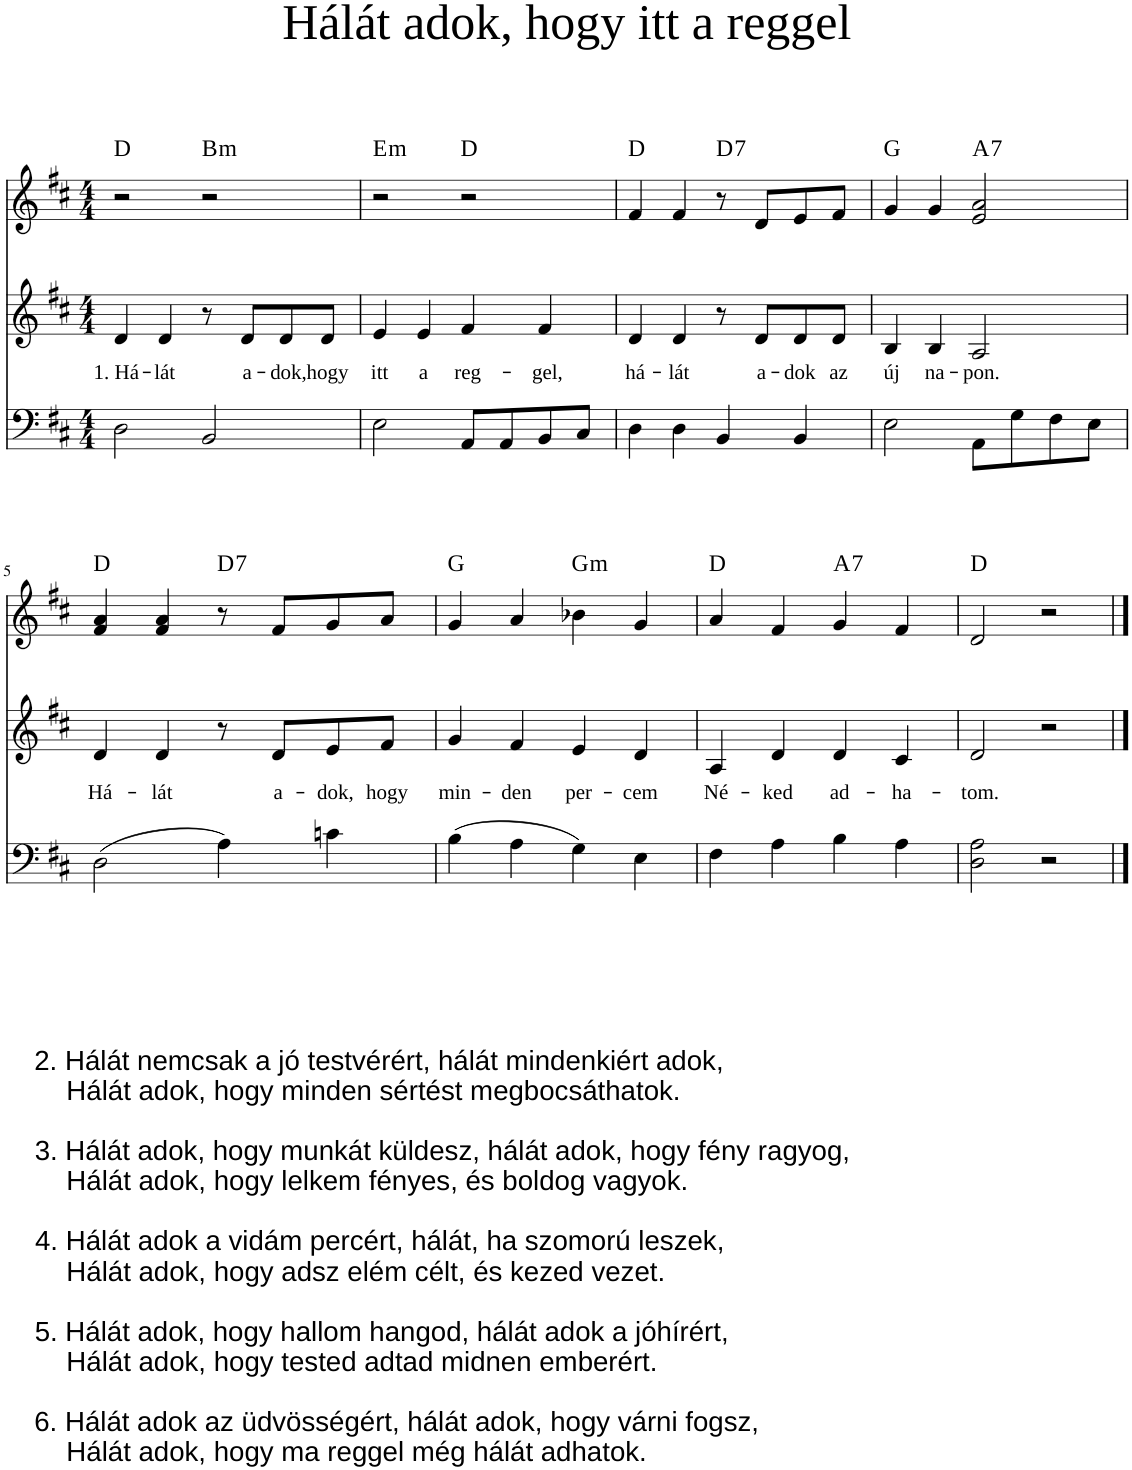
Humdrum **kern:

**kern	**kern	**text	**kern	**harte
*part3	*part2	*part2	*part1	*part1
*staff3	*staff2	*staff2	*staff1	*
*I"Voice	*I"Voice	*	*I"Voice	*
*clefF4	*clefG2	*	*clefG2	*
*k[f#c#]	*k[f#c#]	*	*k[f#c#]	*
*M4/4	*M4/4	*	*M4/4	*
=1	=1	=1	=1	=1
!	!	!LO:LY:b	!	!
2D\	4d/	1. Há-	2r	D:maj
!	!	!LO:LY:b	!	!
.	4d/	-lát	.	.
!	!	!	!	!LO:H:kt=m
2BB/	8r	.	2r	B:min
!	!	!LO:LY:b	!	!
.	8d/L	a-	.	.
!	!	!LO:LY:b	!	!
.	8d/	-dok,	.	.
!	!	!LO:LY:b	!	!
.	8d/J	hogy	.	.
=2	=2	=2	=2	=2
!	!	!LO:LY:b	!	!LO:H:kt=m
2E\	4e/	itt	2r	E:min
!	!	!LO:LY:b	!	!
.	4e/	a	.	.
!	!	!LO:LY:b	!	!
8AA/L	4f#/	reg-	2r	D:maj
8AA/	.	.	.	.
!	!	!LO:LY:b	!	!
8BB/	4f#/	-gel,	.	.
8C#/J	.	.	.	.
=3	=3	=3	=3	=3
!	!	!LO:LY:b	!	!
4D\	4d/	há-	4f#/	D:maj
!	!	!LO:LY:b	!	!
4D\	4d/	-lát	4f#/	.
!	!	!	!	!LO:H:kt=7
4BB/	8r	.	8r	D:7
!	!	!LO:LY:b	!	!
.	8d/L	a-	8d/L	.
!	!	!LO:LY:b	!	!
4BB/	8d/	-dok	8e/	.
!	!	!LO:LY:b	!	!
.	8d/J	az	8f#/J	.
=4	=4	=4	=4	=4
!	!	!LO:LY:b	!	!
2E\	4B/	új	4g/	G:maj
!	!	!LO:LY:b	!	!
.	4B/	na-	4g/	.
!	!	!LO:LY:b	!	!LO:H:kt=7
8AA\L	2A/	-pon.	2e/ 2a/	A:7
8G\	.	.	.	.
8F#\	.	.	.	.
8E\J	.	.	.	.
!!LO:LB:g=z
=5	=5	=5	=5	=5
!	!	!LO:LY:b	!	!
(2D\	4d/	Há-	4f#/ 4a/	D:maj
!	!	!LO:LY:b	!	!
.	4d/	-lát	4f#/ 4a/	.
!	!	!	!	!LO:H:kt=7
4A\)	8r	.	8r	D:7
!	!	!LO:LY:b	!	!
.	8d/L	a-	8f#/L	.
!	!	!LO:LY:b	!	!
4cn\	8e/	-dok,	8g/	.
!	!	!LO:LY:b	!	!
.	8f#/J	hogy	8a/J	.
=6	=6	=6	=6	=6
!	!	!LO:LY:b	!	!
(4B\	4g/	min-	4g/	G:maj
!	!	!LO:LY:b	!	!
4A\	4f#/	-den	4a/	.
!	!	!LO:LY:b	!	!LO:H:kt=m
4G\)	4e/	per-	4b-X\	G:min
!	!	!LO:LY:b	!	!
4E\	4d/	-cem	4g/	.
=7	=7	=7	=7	=7
!	!	!LO:LY:b	!	!
4F#\	4A/	Né-	4a/	D:maj
!	!	!LO:LY:b	!	!
4A\	4d/	-ked	4f#/	.
!	!	!LO:LY:b	!	!LO:H:kt=7
4B\	4d/	ad-	4g/	A:7
!	!	!LO:LY:b	!	!
4A\	4c#/	-ha-	4f#/	.
=8	=8	=8	=8	=8
!	!	!LO:LY:b	!	!
2D\ 2A\	2d/	-tom.	2d/	D:maj
2r	2r	.	2r	.
==	==	==	==	==
*-	*-	*-	*-	*-
